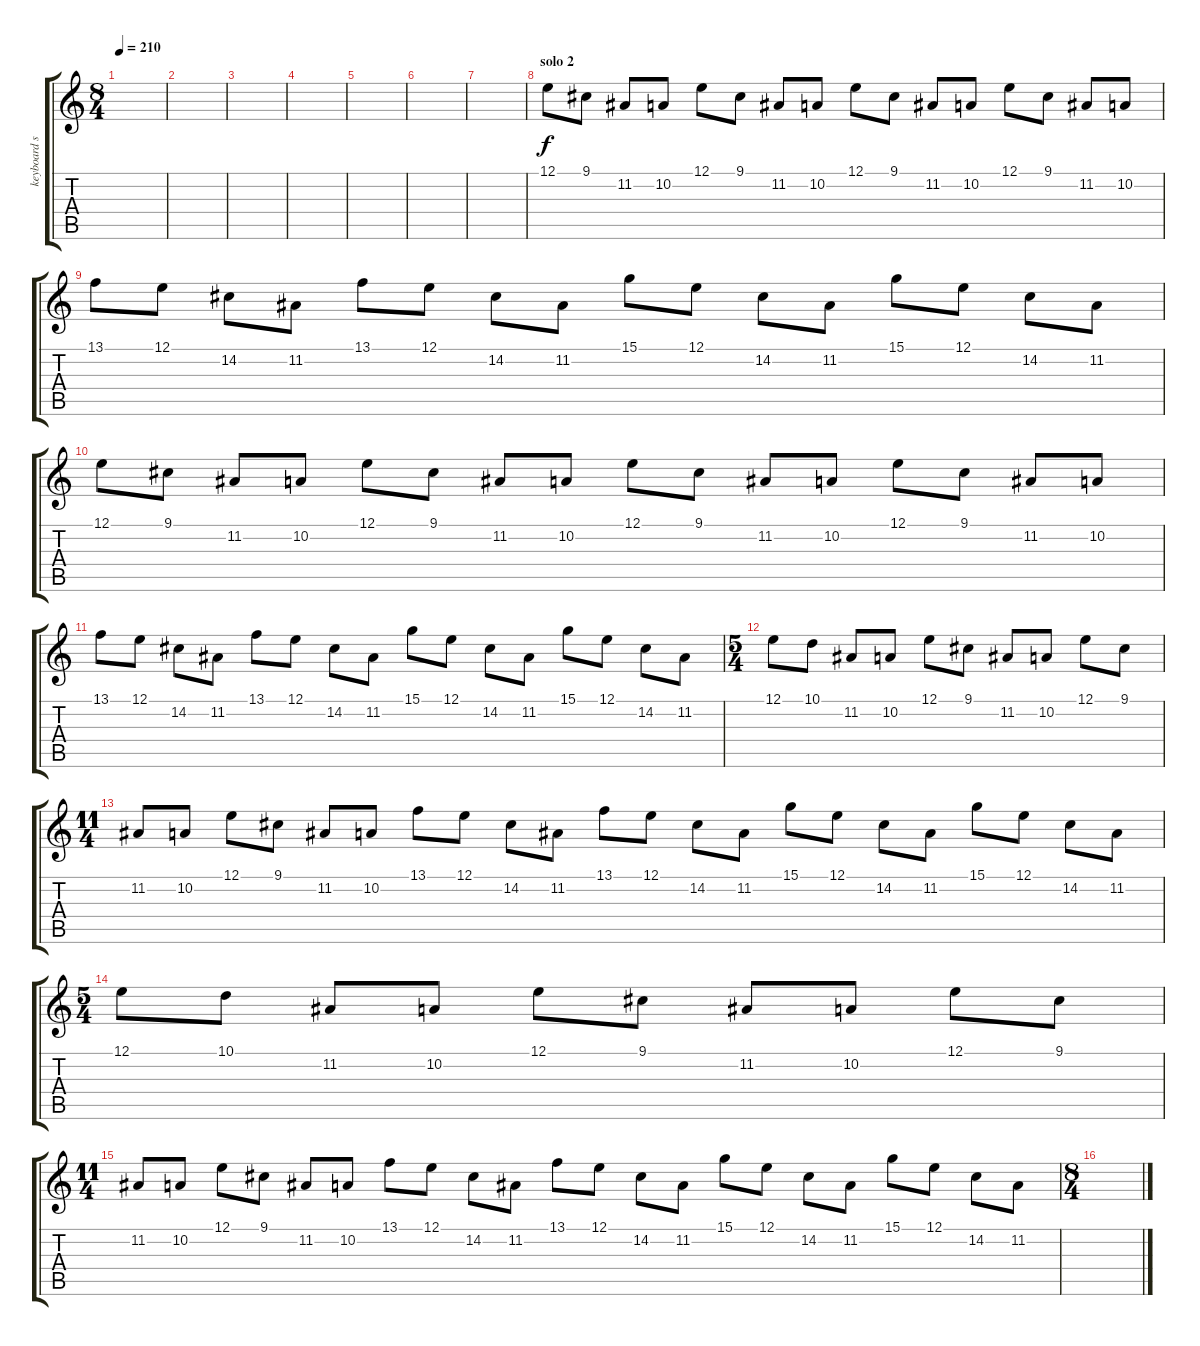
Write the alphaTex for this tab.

\track ("keyboard solo" "keyboard s") {instrument acousticgrandpiano}
\staff {score tabs}
\tuning (E4 B3 G3 D3 A2 E2) {hide}
\ts (8 4)
\tempo 210
\clef g2
\ks c
|
|
|
|
|
|
|
\section ("" "solo 2")
12.1.8 9.1.8 11.2.8 10.2.8 12.1.8 9.1.8 11.2.8 10.2.8 12.1.8 9.1.8 11.2.8 10.2.8 12.1.8 9.1.8 11.2.8 10.2.8 |
13.1.8 12.1.8 14.2.8 11.2.8 13.1.8 12.1.8 14.2.8 11.2.8 15.1.8 12.1.8 14.2.8 11.2.8 15.1.8 12.1.8 14.2.8 11.2.8 |
12.1.8 9.1.8 11.2.8 10.2.8 12.1.8 9.1.8 11.2.8 10.2.8 12.1.8 9.1.8 11.2.8 10.2.8 12.1.8 9.1.8 11.2.8 10.2.8 |
13.1.8 12.1.8 14.2.8 11.2.8 13.1.8 12.1.8 14.2.8 11.2.8 15.1.8 12.1.8 14.2.8 11.2.8 15.1.8 12.1.8 14.2.8 11.2.8 |
\ts (5 4)
12.1.8 10.1.8 11.2.8 10.2.8 12.1.8 9.1.8 11.2.8 10.2.8 12.1.8 9.1.8 |
\ts (11 4)
11.2.8 10.2.8 12.1.8 9.1.8 11.2.8 10.2.8 13.1.8 12.1.8 14.2.8 11.2.8 13.1.8 12.1.8 14.2.8 11.2.8 15.1.8 12.1.8 14.2.8 11.2.8 15.1.8 12.1.8 14.2.8 11.2.8 |
\ts (5 4)
12.1.8 10.1.8 11.2.8 10.2.8 12.1.8 9.1.8 11.2.8 10.2.8 12.1.8 9.1.8 |
\ts (11 4)
11.2.8 10.2.8 12.1.8 9.1.8 11.2.8 10.2.8 13.1.8 12.1.8 14.2.8 11.2.8 13.1.8 12.1.8 14.2.8 11.2.8 15.1.8 12.1.8 14.2.8 11.2.8 15.1.8 12.1.8 14.2.8 11.2.8 |
\ts (8 4)
